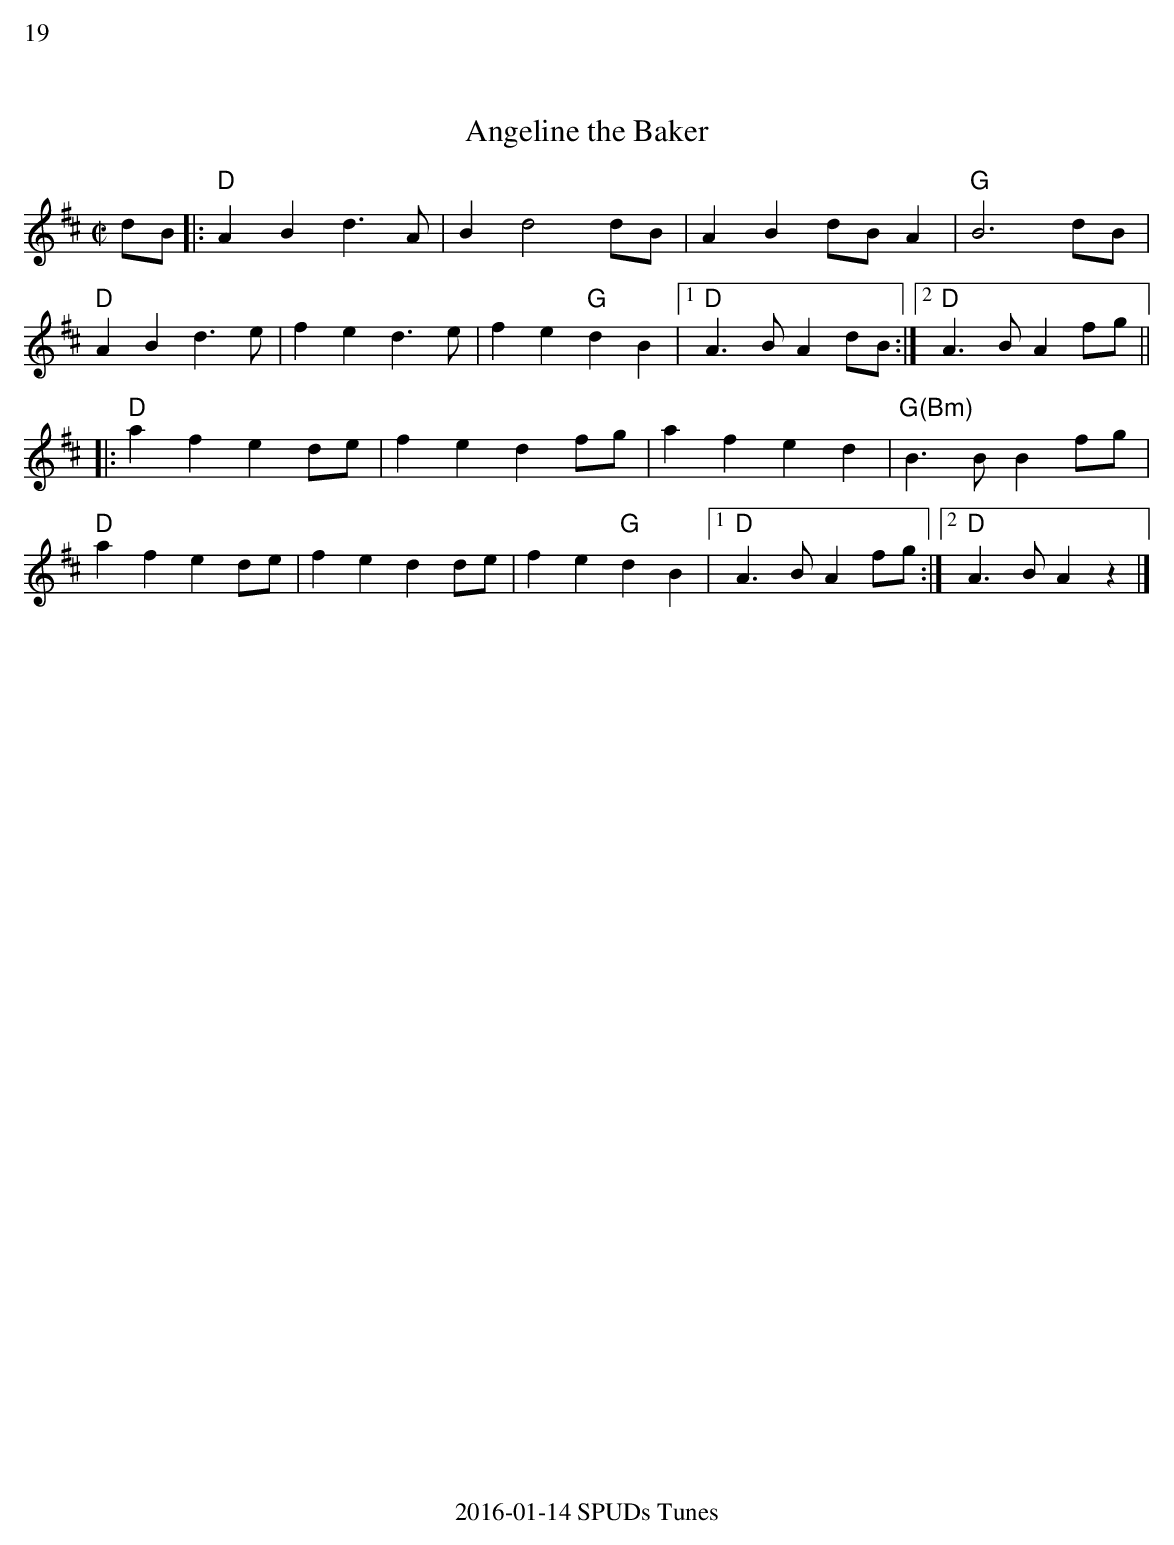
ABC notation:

X:1
%%text 19
T:Angeline the Baker
M:C|
K:D
dB |: "D"A2B2 d3A | B2 d4 dB | A2B2 dBA2 | "G"B6 dB |
"D"A2B2 d3e | f2e2 d3e | f2e2 "G"d2B2 |1 "D"A3B A2dB :|2 "D"A3B A2fg ||
|: "D"a2f2 e2de | f2e2 d2fg | a2f2 e2d2 | "G(Bm)"B3B B2fg |
"D"a2f2 e2de | f2e2 d2de | f2e2 "G"d2B2 |1 "D"A3B A2fg :|2 "D"A3B A2z2 |]
